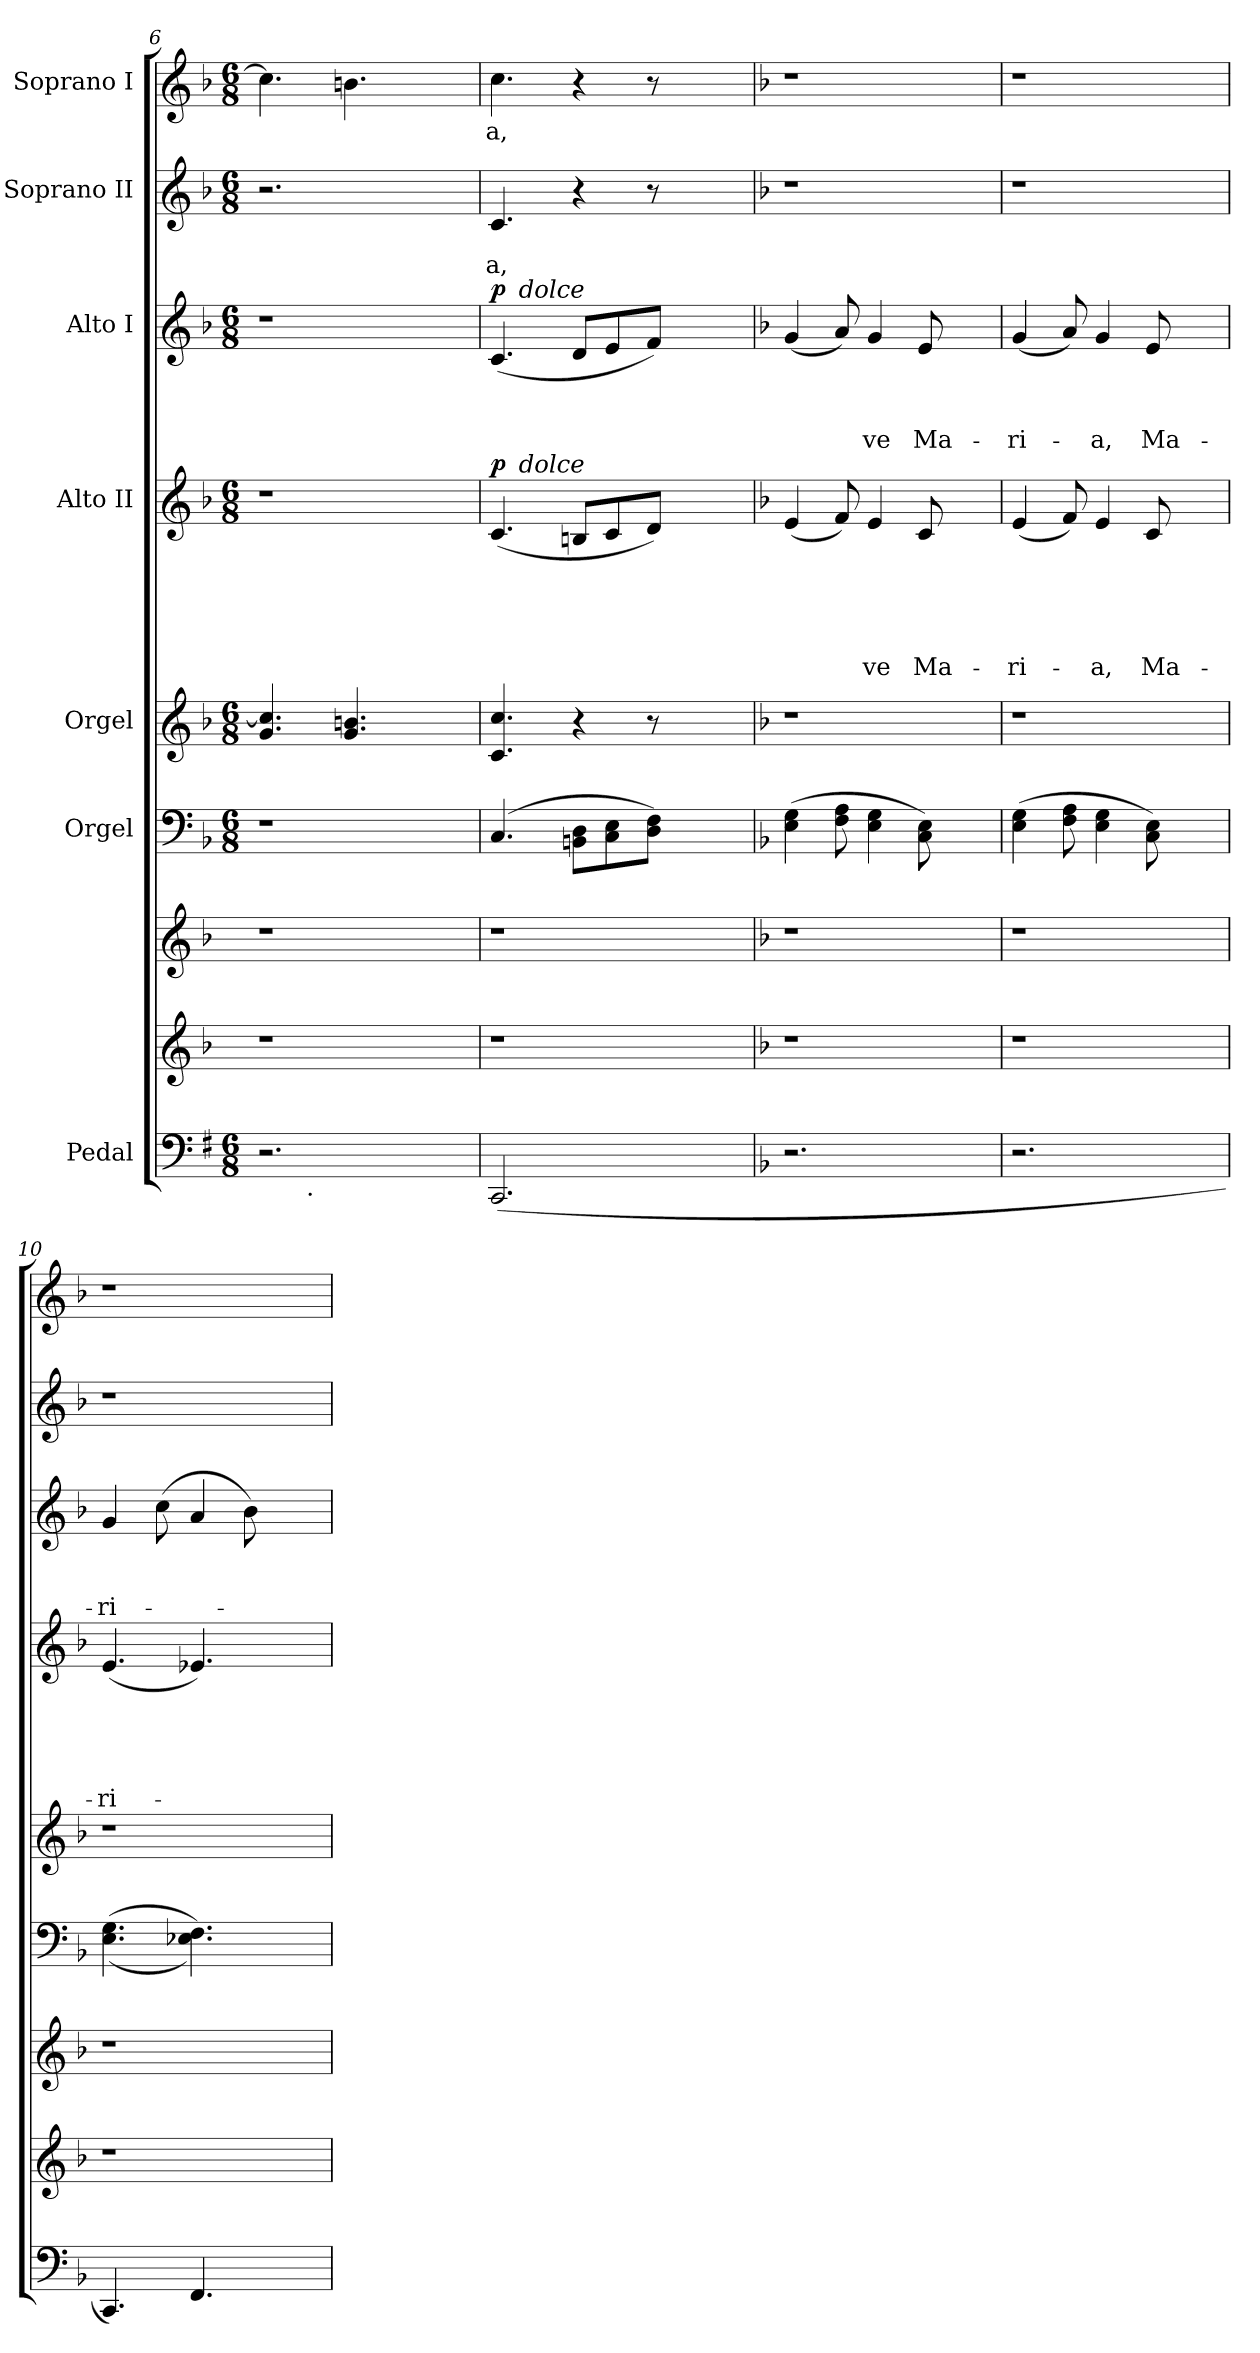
**kern	**kern	**kern	**kern	**kern	**kern	**text	**text	**text	**text	**text	**dynam	**kern	**text	**text	**text	**dynam	**kern	**text	**text	**kern	**text
*part9	*part8	*part7	*part6	*part5	*part4	*part4	*part4	*part4	*part4	*part4	*part4	*part3	*part3	*part3	*part3	*part3	*part2	*part2	*part2	*part1	*part1
*staff9	*staff8	*staff7	*staff6	*staff5	*staff4	*staff4	*staff4	*staff4	*staff4	*staff4	*staff4	*staff3	*staff3	*staff3	*staff3	*staff3	*staff2	*staff2	*staff2	*staff1	*staff1
*I"Pedal	*	*	*I"Orgel	*I"Orgel	*I"Alto II	*	*	*	*	*	*	*I"Alto I	*	*	*	*	*I"Soprano II	*	*	*I"Soprano I	*
*clefF4	*clefG2	*clefG2	*clefF4	*clefG2	*clefG2	*	*	*	*	*	*	*clefG2	*	*	*	*	*clefG2	*	*	*clefG2	*
*k[f#]	*k[b-]	*k[b-]	*k[b-]	*k[b-]	*k[b-]	*	*	*	*	*	*	*k[b-]	*	*	*	*	*k[b-]	*	*	*k[b-]	*
*G:	*F:	*F:	*F:	*F:	*F:	*	*	*	*	*	*	*F:	*	*	*	*	*F:	*	*	*F:	*
*M6/8	*	*	*M6/8	*M6/8	*M6/8	*	*	*	*	*	*	*M6/8	*	*	*	*	*M6/8	*	*	*M6/8	*
=6	=6	=6	=6	=6	=6	=6	=6	=6	=6	=6	=6	=6	=6	=6	=6	=6	=6	=6	=6	=6	=6
!	!	!	!LO:N:vis=1	!	!LO:N:vis=1	!	!	!	!	!	!	!LO:N:vis=1	!	!	!	!	!	!	!	!	!
*^	*	*	*	*	*	*	*	*	*	*	*	*	*	*	*	*	*	*	*	*	*
2.r	8..ryy	1r	1r	2.r	4.g/ 4.cc/]	2.r	.	.	.	.	.	.	2.r	.	.	.	.	2.r	.	.	4.cc\]	.
!	!LO:TX:b:t=.	!	!	!	!	!	!	!	!	!	!	!	!	!	!	!	!	!	!	!	!	!
.	2ryy	.	.	.	.	.	.	.	.	.	.	.	.	.	.	.	.	.	.	.	.	.
.	.	.	.	.	4.g/ 4.bn/	.	.	.	.	.	.	.	.	.	.	.	.	.	.	.	4.bn\	.
.	4ryy	.	.	.	.	.	.	.	.	.	.	.	.	.	.	.	.	.	.	.	.	.
4ryy	.	.	.	4ryy	4ryy	4ryy	.	.	.	.	.	.	4ryy	.	.	.	.	4ryy	.	.	4ryy	.
.	32ryy	.	.	.	.	.	.	.	.	.	.	.	.	.	.	.	.	.	.	.	.	.
=7	=7	=7	=7	=7	=7	=7	=7	=7	=7	=7	=7	=7	=7	=7	=7	=7	=7	=7	=7	=7	=7	=7
!	!	!	!	!	!	!	!	!	!	!	!	!LO:DY:a	!	!	!	!	!LO:DY:a	!	!	!LO:LY:b	!	!LO:LY:b
*v	*v	*	*	*	*	*^	*	*	*	*	*	*	*^	*	*	*	*	*	*	*	*	*
(<2.CC/	1r	1r	(4.C/	4.c/ 4.cc/	(<4.c/	16.ryy	.	.	.	.	.	p	(<4.c/	16.ryy	.	.	.	p	4.c/	.	-a,	4.cc\	-a,
!	!	!	!	!	!	!	!	!	!	!	!	!	!	!LO:TX:a:i:t=dolce	!	!	!	!	!	!	!	!	!
!	!	!	!	!	!	!LO:TX:a:i:t=dolce	!	!	!	!	!	!	!	!	!	!	!	!	!	!	!	!	!
.	.	.	.	.	.	2ryy	.	.	.	.	.	.	.	2ryy	.	.	.	.	.	.	.	.	.
.	.	.	8BBn\ 8D\L	4r	8Bn/L	.	.	.	.	.	.	.	8d/L	.	.	.	.	.	4r	.	.	4r	.
.	.	.	8C\ 8E\	.	8c/	.	.	.	.	.	.	.	8e/	.	.	.	.	.	.	.	.	.	.
.	.	.	.	.	.	4ryy	.	.	.	.	.	.	.	4ryy	.	.	.	.	.	.	.	.	.
.	.	.	8D\ 8F\J)	8r	8d/J)	.	.	.	.	.	.	.	8f/J)	.	.	.	.	.	8r	.	.	8r	.
4ryy	.	.	4ryy	4ryy	4ryy	.	.	.	.	.	.	.	4ryy	.	.	.	.	.	4ryy	.	.	4ryy	.
.	.	.	.	.	.	8ryy	.	.	.	.	.	.	.	8ryy	.	.	.	.	.	.	.	.	.
.	.	.	.	.	.	32ryy	.	.	.	.	.	.	.	32ryy	.	.	.	.	.	.	.	.	.
*	*	*	*	*	*v	*v	*	*	*	*	*	*	*	*	*	*	*	*	*	*	*	*	*
*	*	*	*	*	*	*	*	*	*	*	*	*v	*v	*	*	*	*	*	*	*	*	*
!!LO:LB:g=z
=8	=8	=8	=8	=8	=8	=8	=8	=8	=8	=8	=8	=8	=8	=8	=8	=8	=8	=8	=8	=8	=8
*k[b-]	*	*	*	*	*	*	*	*	*	*	*	*	*	*	*	*	*	*	*	*	*
*F:	*	*	*	*	*	*	*	*	*	*	*	*	*	*	*	*	*	*	*	*	*
*	*	*	*	*	*^	*	*	*	*	*	*	*^	*	*	*	*	*	*	*	*	*
!	!	!	!	!LO:N:vis=1	!	!	!	!	!	!	!	!	!	!	!	!	!	!	!LO:N:vis=1	!	!	!LO:N:vis=1	!
*	*	*	*	*	*v	*v	*	*	*	*	*	*	*	*	*	*	*	*	*	*	*	*	*
*	*	*	*	*	*	*	*	*	*	*	*	*v	*v	*	*	*	*	*	*	*	*	*
2.r	1r	1r	(>4E\ 4G\	2.r	(<4e/	.	.	.	.	.	.	(<4g/	.	.	.	.	2.r	.	.	2.r	.
.	.	.	8F\ 8A\	.	8f/)	.	.	.	.	.	.	8a/)	.	.	.	.	.	.	.	.	.
!	!	!	!	!	!	!	!	!	!	!LO:LY:b	!	!	!	!	!LO:LY:b	!	!	!	!	!	!
.	.	.	4E\ 4G\	.	4e/	.	.	.	.	ve	.	4g/	.	.	ve	.	.	.	.	.	.
!	!	!	!	!	!	!	!	!	!	!LO:LY:b	!	!	!	!	!LO:LY:b	!	!	!	!	!	!
.	.	.	8C\ 8E\)	.	8c/	.	.	.	.	Ma-	.	8e/	.	.	Ma-	.	.	.	.	.	.
4ryy	.	.	4ryy	4ryy	4ryy	.	.	.	.	.	.	4ryy	.	.	.	.	4ryy	.	.	4ryy	.
=9	=9	=9	=9	=9	=9	=9	=9	=9	=9	=9	=9	=9	=9	=9	=9	=9	=9	=9	=9	=9	=9
!	!	!	!	!LO:N:vis=1	!	!	!	!	!	!LO:LY:b	!	!	!	!	!LO:LY:b	!	!LO:N:vis=1	!	!	!LO:N:vis=1	!
2.r	1r	1r	(>4E\ 4G\	2.r	(<4e/	.	.	.	.	-ri-	.	(<4g/	.	.	-ri-	.	2.r	.	.	2.r	.
.	.	.	8F\ 8A\	.	8f/)	.	.	.	.	.	.	8a/)	.	.	.	.	.	.	.	.	.
!	!	!	!	!	!	!	!	!	!	!LO:LY:b	!	!	!	!	!LO:LY:b	!	!	!	!	!	!
.	.	.	4E\ 4G\	.	4e/	.	.	.	.	-a,	.	4g/	.	.	-a,	.	.	.	.	.	.
!	!	!	!	!	!	!	!	!	!	!LO:LY:b	!	!	!	!	!LO:LY:b	!	!	!	!	!	!
.	.	.	8C\ 8E\)	.	8c/	.	.	.	.	Ma-	.	8e/	.	.	Ma-	.	.	.	.	.	.
4ryy	.	.	4ryy	4ryy	4ryy	.	.	.	.	.	.	4ryy	.	.	.	.	4ryy	.	.	4ryy	.
=10	=10	=10	=10	=10	=10	=10	=10	=10	=10	=10	=10	=10	=10	=10	=10	=10	=10	=10	=10	=10	=10
!	!	!	!	!LO:N:vis=1	!	!	!	!	!	!LO:LY:b	!	!	!	!	!LO:LY:b	!	!LO:N:vis=1	!	!	!LO:N:vis=1	!
4.CC/)	1r	1r	((>4.E\ 4.G\	2.r	(<4.e/	.	.	.	.	-ri-	.	4g/	.	.	-ri-	.	2.r	.	.	2.r	.
.	.	.	.	.	.	.	.	.	.	.	.	(>8cc\	.	.	.	.	.	.	.	.	.
4.FF/	.	.	4.E-X\ 4.F\))	.	4.e-X/)	.	.	.	.	.	.	4a/	.	.	.	.	.	.	.	.	.
.	.	.	.	.	.	.	.	.	.	.	.	8b-\)	.	.	.	.	.	.	.	.	.
4ryy	.	.	4ryy	4ryy	4ryy	.	.	.	.	.	.	4ryy	.	.	.	.	4ryy	.	.	4ryy	.
=	=	=	=	=	=	=	=	=	=	=	=	=	=	=	=	=	=	=	=	=	=
*-	*-	*-	*-	*-	*-	*-	*-	*-	*-	*-	*-	*-	*-	*-	*-	*-	*-	*-	*-	*-	*-
